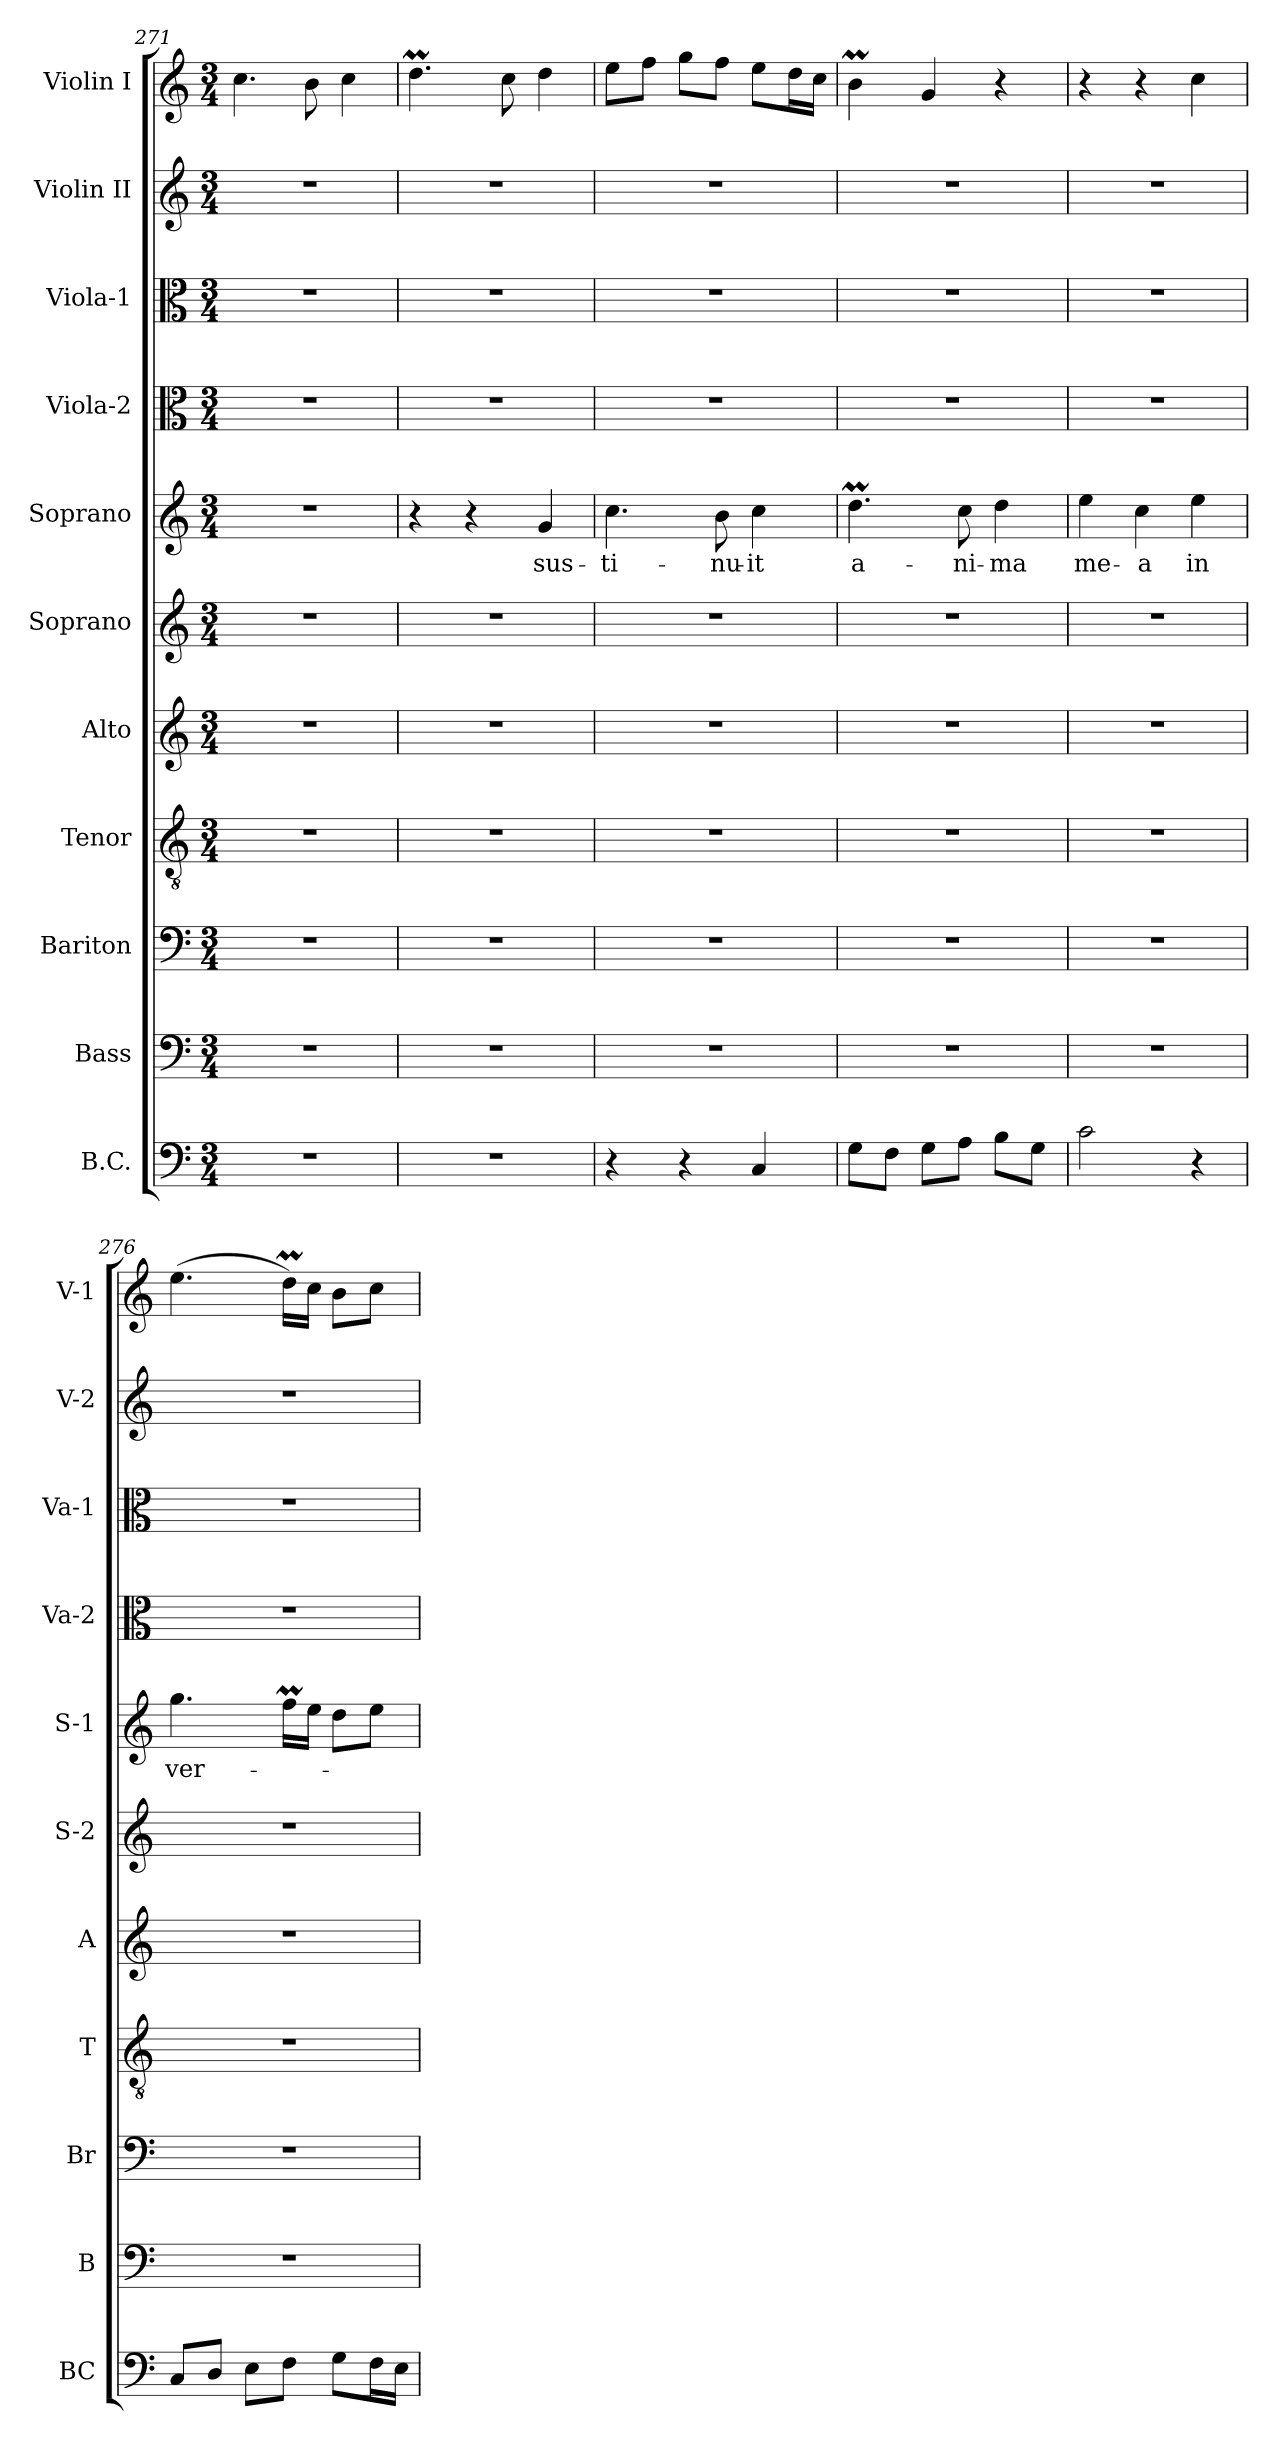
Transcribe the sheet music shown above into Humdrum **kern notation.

**kern	**kern	**kern	**kern	**kern	**kern	**kern	**text	**kern	**kern	**kern	**kern
*part11	*part10	*part9	*part8	*part7	*part6	*part5	*part5	*part4	*part3	*part2	*part1
*staff11	*staff10	*staff9	*staff8	*staff7	*staff6	*staff5	*staff5	*staff4	*staff3	*staff2	*staff1
*I"B.C.	*I"Bass	*I"Bariton	*I"Tenor	*I"Alto	*I"Soprano	*I"Soprano	*	*I"Viola-2	*I"Viola-1	*I"Violin II	*I"Violin I
*I'BC	*I'B	*I'Br	*I'T	*I'A	*I'S-2	*I'S-1	*	*I'Va-2	*I'Va-1	*I'V-2	*I'V-1
*clefF4	*clefF4	*clefF4	*clefGv2	*clefG2	*clefG2	*clefG2	*	*clefC3	*clefC3	*clefG2	*clefG2
*k[]	*k[]	*k[]	*k[]	*k[]	*k[]	*k[]	*	*k[]	*k[]	*k[]	*k[]
*C:	*C:	*C:	*C:	*C:	*C:	*C:	*	*C:	*C:	*C:	*C:
*M3/4	*M3/4	*M3/4	*M3/4	*M3/4	*M3/4	*M3/4	*	*M3/4	*M3/4	*M3/4	*M3/4
=271	=271	=271	=271	=271	=271	=271	=271	=271	=271	=271	=271
2.r	2.r	2.r	2.r	2.r	2.r	2.r	.	2.r	2.r	2.r	4.cc\
.	.	.	.	.	.	.	.	.	.	.	8b\
.	.	.	.	.	.	.	.	.	.	.	4cc\
=272	=272	=272	=272	=272	=272	=272	=272	=272	=272	=272	=272
2.r	2.r	2.r	2.r	2.r	2.r	4r	.	2.r	2.r	2.r	4.ddM\
.	.	.	.	.	.	4r	.	.	.	.	.
.	.	.	.	.	.	.	.	.	.	.	8cc\
!	!	!	!	!	!	!	!LO:LY:b	!	!	!	!
.	.	.	.	.	.	4g/	sus-	.	.	.	4dd\
=273	=273	=273	=273	=273	=273	=273	=273	=273	=273	=273	=273
!	!	!	!	!	!	!	!LO:LY:b	!	!	!	!
4r	2.r	2.r	2.r	2.r	2.r	4.cc\	-ti-	2.r	2.r	2.r	8ee\L
.	.	.	.	.	.	.	.	.	.	.	8ff\J
4r	.	.	.	.	.	.	.	.	.	.	8gg\L
!	!	!	!	!	!	!	!LO:LY:b	!	!	!	!
.	.	.	.	.	.	8b\	-nu-	.	.	.	8ff\J
!	!	!	!	!	!	!	!LO:LY:b	!	!	!	!
4C/	.	.	.	.	.	4cc\	-it	.	.	.	8ee\L
.	.	.	.	.	.	.	.	.	.	.	16dd\L
.	.	.	.	.	.	.	.	.	.	.	16cc\JJ
=274	=274	=274	=274	=274	=274	=274	=274	=274	=274	=274	=274
!	!	!	!	!	!	!	!LO:LY:b	!	!	!	!
8G\L	2.r	2.r	2.r	2.r	2.r	4.ddM\	a-	2.r	2.r	2.r	4bm\
8F\J	.	.	.	.	.	.	.	.	.	.	.
8G\L	.	.	.	.	.	.	.	.	.	.	4g/
!	!	!	!	!	!	!	!LO:LY:b	!	!	!	!
8A\J	.	.	.	.	.	8cc\	-ni-	.	.	.	.
!	!	!	!	!	!	!	!LO:LY:b	!	!	!	!
8B\L	.	.	.	.	.	4dd\	-ma	.	.	.	4r
8G\J	.	.	.	.	.	.	.	.	.	.	.
!!LO:LB:g=z
=275	=275	=275	=275	=275	=275	=275	=275	=275	=275	=275	=275
!	!	!	!	!	!	!	!LO:LY:b	!	!	!	!
2c\	2.r	2.r	2.r	2.r	2.r	4ee\	me-	2.r	2.r	2.r	4r
!	!	!	!	!	!	!	!LO:LY:b	!	!	!	!
.	.	.	.	.	.	4cc\	-a	.	.	.	4r
!	!	!	!	!	!	!	!LO:LY:b	!	!	!	!
4r	.	.	.	.	.	4ee\	in	.	.	.	4cc\
=276	=276	=276	=276	=276	=276	=276	=276	=276	=276	=276	=276
!	!	!	!	!	!	!	!LO:LY:b	!	!	!	!
8C/L	2.r	2.r	2.r	2.r	2.r	4.gg\	ver-	2.r	2.r	2.r	(>4.ee\
8D/J	.	.	.	.	.	.	.	.	.	.	.
8E\L	.	.	.	.	.	.	.	.	.	.	.
8F\J	.	.	.	.	.	16ffM\LL	.	.	.	.	16ddM\LL)
.	.	.	.	.	.	16ee\JJ	.	.	.	.	16cc\JJ
8G\L	.	.	.	.	.	8dd\L	.	.	.	.	8b\L
16F\L	.	.	.	.	.	8ee\J	.	.	.	.	8cc\J
16E\JJ	.	.	.	.	.	.	.	.	.	.	.
=	=	=	=	=	=	=	=	=	=	=	=
*-	*-	*-	*-	*-	*-	*-	*-	*-	*-	*-	*-
